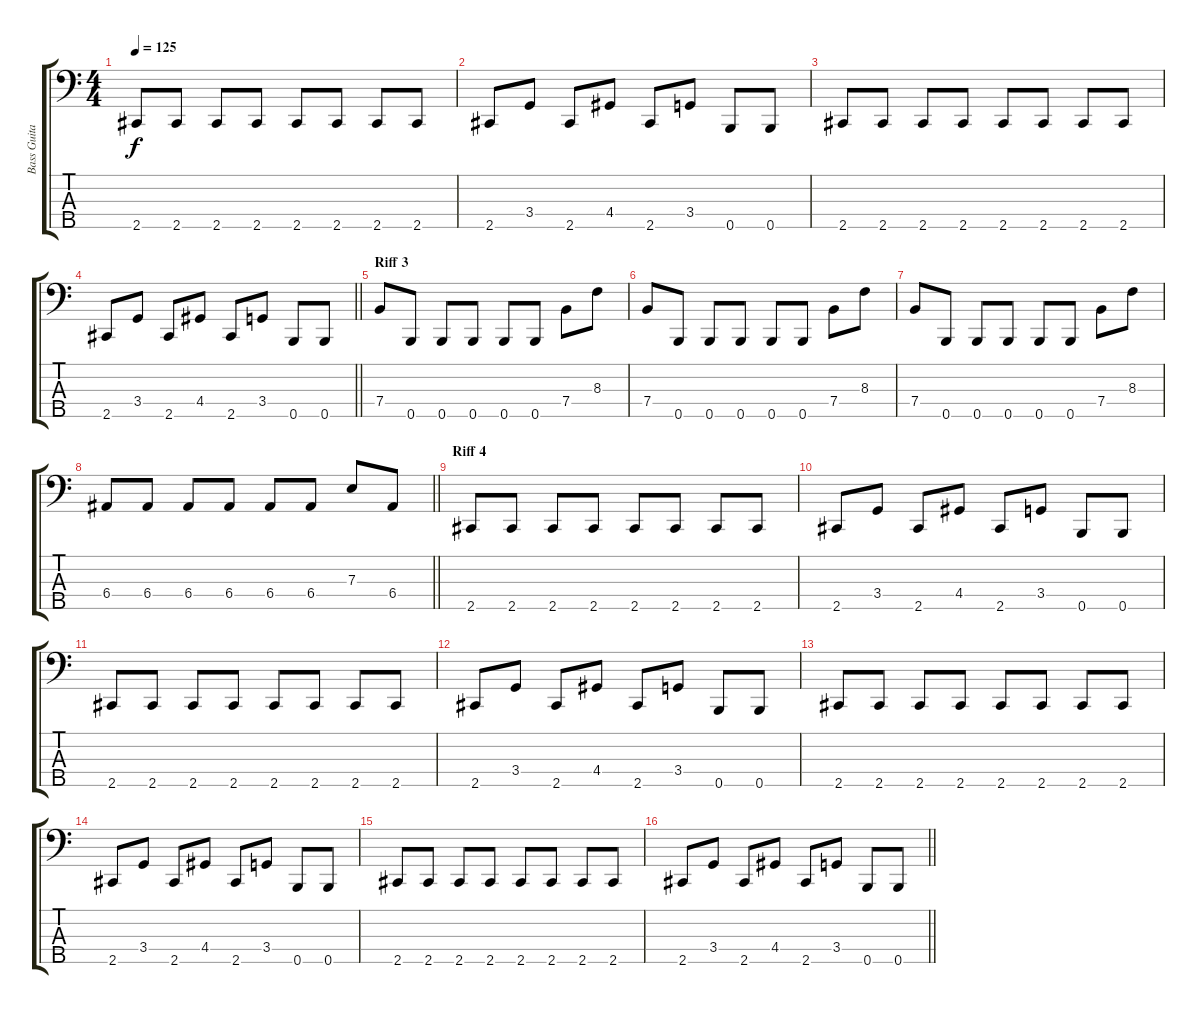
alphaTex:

\track ("Bass Guitar" "Bass Guita") {instrument electricbasspick}
\staff {score tabs}
\tuning (G2 D2 A1 E1 B0) {hide}
\ts (4 4)
\tempo 125
\clef f4
\ks c
2.5.8{dy f} 2.5.8 2.5.8 2.5.8 2.5.8 2.5.8 2.5.8 2.5.8 |
2.5.8 3.4.8 2.5.8 4.4.8 2.5.8 3.4.8 0.5.8 0.5.8 |
2.5.8 2.5.8 2.5.8 2.5.8 2.5.8 2.5.8 2.5.8 2.5.8 |
\barLineRight lightlight
2.5.8 3.4.8 2.5.8 4.4.8 2.5.8 3.4.8 0.5.8 0.5.8 |
\section ("" "Riff 3")
7.4.8 0.5.8 0.5.8 0.5.8 0.5.8 0.5.8 7.4.8 8.3.8 |
7.4.8 0.5.8 0.5.8 0.5.8 0.5.8 0.5.8 7.4.8 8.3.8 |
7.4.8 0.5.8 0.5.8 0.5.8 0.5.8 0.5.8 7.4.8 8.3.8 |
\barLineRight lightlight
6.4.8 6.4.8 6.4.8 6.4.8 6.4.8 6.4.8 7.3.8 6.4.8 |
\section ("" "Riff 4")
2.5.8 2.5.8 2.5.8 2.5.8 2.5.8 2.5.8 2.5.8 2.5.8 |
2.5.8 3.4.8 2.5.8 4.4.8 2.5.8 3.4.8 0.5.8 0.5.8 |
2.5.8 2.5.8 2.5.8 2.5.8 2.5.8 2.5.8 2.5.8 2.5.8 |
2.5.8 3.4.8 2.5.8 4.4.8 2.5.8 3.4.8 0.5.8 0.5.8 |
2.5.8 2.5.8 2.5.8 2.5.8 2.5.8 2.5.8 2.5.8 2.5.8 |
2.5.8 3.4.8 2.5.8 4.4.8 2.5.8 3.4.8 0.5.8 0.5.8 |
2.5.8 2.5.8 2.5.8 2.5.8 2.5.8 2.5.8 2.5.8 2.5.8 |
\barLineRight lightlight
2.5.8 3.4.8 2.5.8 4.4.8 2.5.8 3.4.8 0.5.8 0.5.8
